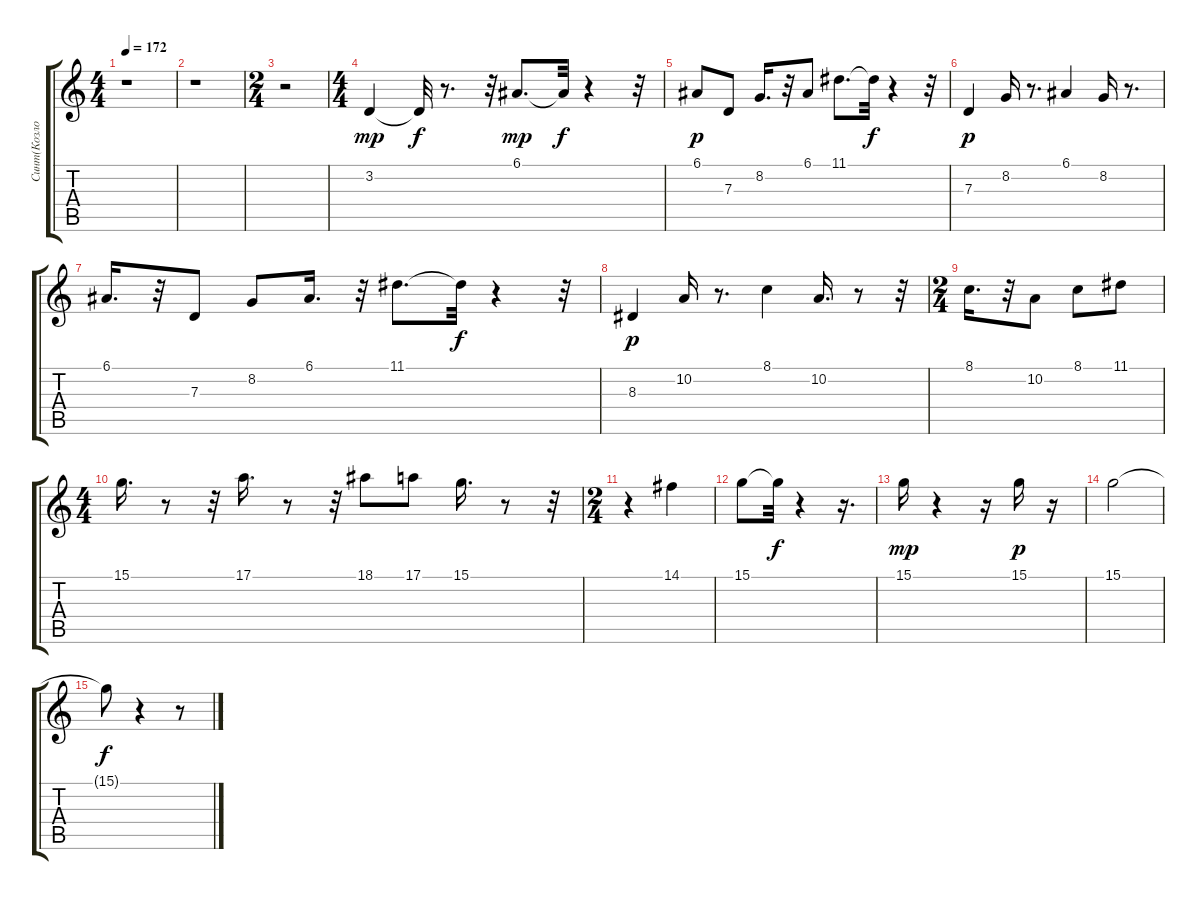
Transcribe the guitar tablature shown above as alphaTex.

\track ("Синт(Козлов)" "Синт(Козло") {instrument pad1newage}
\staff {score tabs}
\tuning (E4 B3 G3 D3 A2 E2) {hide}
\ts (4 4)
\tempo 172
\clef g2
\ks c
r.1{dy f} |
r.1 |
\ts (2 4)
r.2 |
\ts (4 4)
3.2.4{dy mp} 3.2{t}.32{dy f} r.8{d} r.32 6.1.8{d dy mp} 6.1{t}.32{dy f} r.4 r.32 |
6.1.8{dy p} 7.3.8 8.2.16{d} r.32 6.1.8 11.1.8{d} 11.1{t}.32{dy f} r.4 r.32 |
7.3.4{dy p} 8.2.16 r.8{d} 6.1.4 8.2.16 r.8{d} |
6.1.16{d} r.32 7.3.8 8.2.8 6.1.16{d} r.32 11.1.8{d} 11.1{t}.32{dy f} r.4 r.32 |
8.3.4{dy p} 10.2.16 r.8{d} 8.1.4 10.2.16{d} r.8 r.32 |
\ts (2 4)
8.1.16{d} r.32 10.2.8 8.1.8 11.1.8 |
\ts (4 4)
15.1.16{d} r.8 r.32 17.1.16{d} r.8 r.32 18.1.8 17.1.8 15.1.16{d} r.8 r.32 |
\ts (2 4)
r.4 14.1.4 |
15.1.8 15.1{t}.32{dy f} r.4 r.16{d} |
15.1.16{dy mp} r.4 r.16 15.1.16{dy p} r.16 |
15.1.2 |
15.1{t}.8{dy f} r.4 r.8
